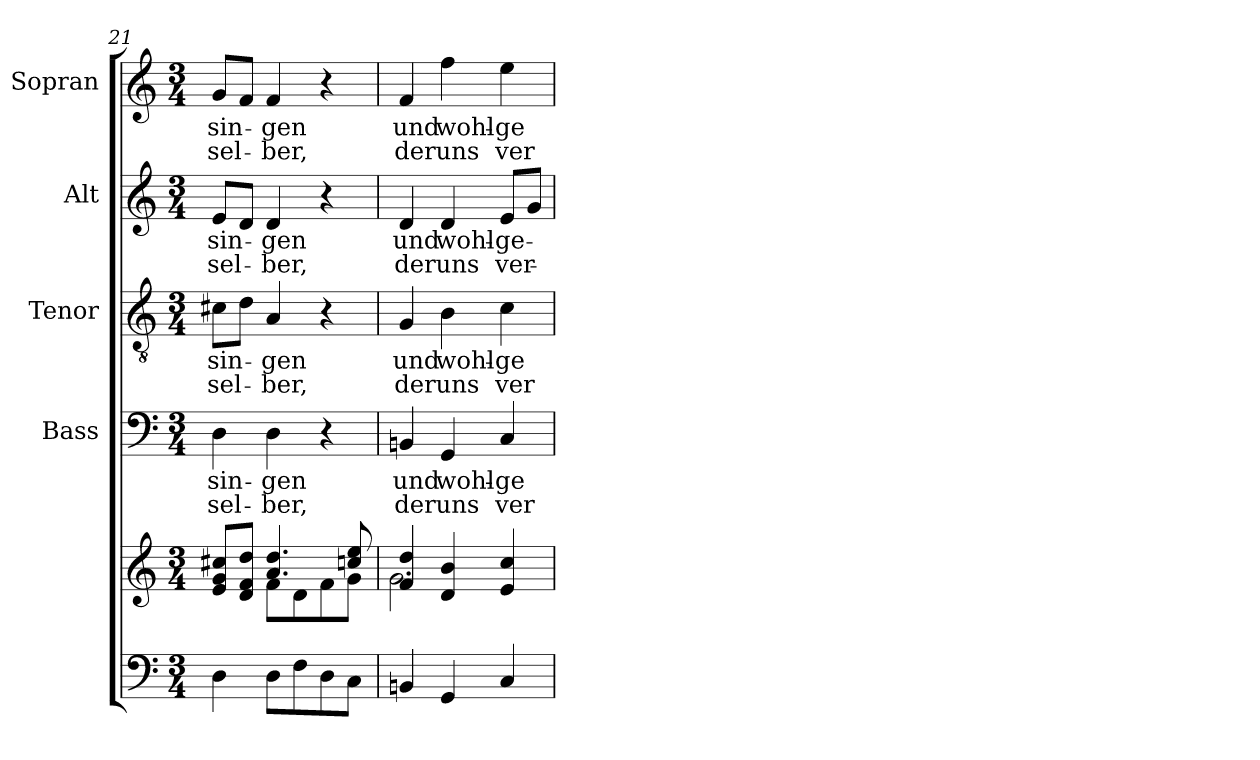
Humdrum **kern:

**kern	**kern	**kern	**text	**text	**kern	**text	**text	**kern	**text	**text	**kern	**text	**text
*part5	*part5	*part4	*part4	*part4	*part3	*part3	*part3	*part2	*part2	*part2	*part1	*part1	*part1
*staff6	*staff5	*staff4	*staff4	*staff4	*staff3	*staff3	*staff3	*staff2	*staff2	*staff2	*staff1	*staff1	*staff1
*	*	*I"Bass	*	*	*I"Tenor	*	*	*I"Alt	*	*	*I"Sopran	*	*
*	*	*I'B.	*	*	*I'T.	*	*	*I'A.	*	*	*I'S.	*	*
*clefF4	*clefG2	*clefF4	*	*	*clefGv2	*	*	*clefG2	*	*	*clefG2	*	*
*k[]	*k[]	*k[]	*	*	*k[]	*	*	*k[]	*	*	*k[]	*	*
*C:	*C:	*C:	*	*	*C:	*	*	*C:	*	*	*C:	*	*
*M3/4	*M3/4	*M3/4	*	*	*M3/4	*	*	*M3/4	*	*	*M3/4	*	*
=21	=21	=21	=21	=21	=21	=21	=21	=21	=21	=21	=21	=21	=21
*	*^	*	*	*	*	*	*	*	*	*	*	*	*
!	!	!	!	!LO:LY:b	!LO:LY:b	!	!LO:LY:b	!LO:LY:b	!	!LO:LY:b	!LO:LY:b	!	!LO:LY:b	!LO:LY:b
4D\	8e/ 8g/ 8cc#X/L	4ryy	4D\	-sin-	sel-	8c#X\L	-sin-	sel-	8e/L	-sin-	sel-	8g/L	-sin-	sel-
.	8d/ 8f/ 8dd/J	.	.	.	.	8d\J	.	.	8d/J	.	.	8f/J	.	.
!	!	!	!	!LO:LY:b	!LO:LY:b	!	!LO:LY:b	!LO:LY:b	!	!LO:LY:b	!LO:LY:b	!	!LO:LY:b	!LO:LY:b
8D\L	4.a/ 4.dd/	8f\L	4D\	-gen	-ber,	4A/	-gen	-ber,	4d/	-gen	-ber,	4f/	-gen	-ber,
8F\	.	8d\	.	.	.	.	.	.	.	.	.	.	.	.
8D\	.	8f\	4r	.	.	4r	.	.	4r	.	.	4r	.	.
8C\J	8ccn/ 8ee/	8g\J	.	.	.	.	.	.	.	.	.	.	.	.
=22	=22	=22	=22	=22	=22	=22	=22	=22	=22	=22	=22	=22	=22	=22
!	!	!	!	!LO:LY:b	!LO:LY:b	!	!LO:LY:b	!LO:LY:b	!	!LO:LY:b	!LO:LY:b	!	!LO:LY:b	!LO:LY:b
4BBn/	4f/ 4dd/	2.g\	4BBn/	und	der	4G/	und	der	4d/	und	der	4f/	und	der
!	!	!	!	!LO:LY:b	!LO:LY:b	!	!LO:LY:b	!LO:LY:b	!	!LO:LY:b	!LO:LY:b	!	!LO:LY:b	!LO:LY:b
4GG/	4d/ 4b/	.	4GG/	wohl-	uns	4B\	wohl-	uns	4d/	wohl-	uns	4ff\	wohl-	uns
!	!	!	!	!LO:LY:b	!LO:LY:b	!	!LO:LY:b	!LO:LY:b	!	!LO:LY:b	!LO:LY:b	!	!LO:LY:b	!LO:LY:b
4C/	4e/ 4cc/	.	4C/	-ge-	ver-	4c\	-ge-	ver-	8e/L	-ge-	ver-	4ee\	-ge-	ver-
.	.	.	.	.	.	.	.	.	8g/J	.	.	.	.	.
*	*v	*v	*	*	*	*	*	*	*	*	*	*	*	*
=	=	=	=	=	=	=	=	=	=	=	=	=	=
*-	*-	*-	*-	*-	*-	*-	*-	*-	*-	*-	*-	*-	*-
